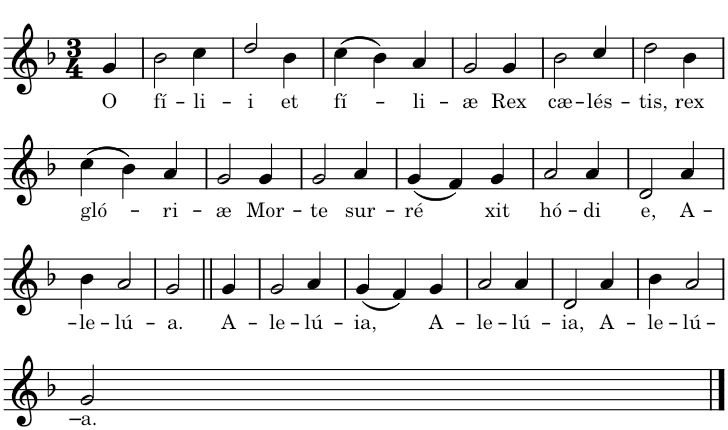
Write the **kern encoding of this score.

**kern	**text
*part1	*part1
*staff1	*staff1
*I"1	*
*clefG2	*
*k[b-]	*
*M3/4	*
=1	=1
!	!LO:LY:b
4g/	O
=2	=2
!	!LO:LY:b
2b-\	fí-
!	!LO:LY:b
4cc\	-li-
=3	=3
!	!LO:LY:b
2dd/	-i
!	!LO:LY:b
4b-\	et
=4	=4
!	!LO:LY:b
(4cc\	fí-
4b-\)	.
!	!LO:LY:b
4a/	-li-
=5	=5
!	!LO:LY:b
2g/	-æ
!	!LO:LY:b
4g/	Rex
=6	=6
!	!LO:LY:b
2b-\	cæ-
!	!LO:LY:b
4cc/	-lés-
=7	=7
!	!LO:LY:b
2dd\	-tis,
!	!LO:LY:b
4b-\	rex
!!LO:LB:g=z
=8	=8
!	!LO:LY:b
(4cc\	gló-
4b-\)	.
!	!LO:LY:b
4a/	-ri-
=9	=9
!	!LO:LY:b
2g/	-æ
!	!LO:LY:b
4g/	Mor-
=10	=10
!	!LO:LY:b
2g/	-te
!	!LO:LY:b
4a/	sur-
=11	=11
!	!LO:LY:b
(4g/	-ré
4f/)	.
!	!LO:LY:b
4g/	xit
=12	=12
!	!LO:LY:b
2a/	hó-
!	!LO:LY:b
4a/	-di
=13	=13
!	!LO:LY:b
2d/	e,
!	!LO:LY:b
4a/	A-
!!LO:LB:g=z
=14	=14
!	!LO:LY:b
4b-\	-le-
!	!LO:LY:b
2a/	-lú-
=15	=15
!	!LO:LY:b
2g/	-a.
!	!LO:LY:b
4g/	A-
=16	=16
!	!LO:LY:b
2g/	-le-
!	!LO:LY:b
4a/	-lú-
=17	=17
!	!LO:LY:b
(4g/	-ia,
4f/)	.
!	!LO:LY:b
4g/	A-
=18	=18
!	!LO:LY:b
2a/	-le-
!	!LO:LY:b
4a/	-lú-
=19	=19
!	!LO:LY:b
2d/	-ia,
!	!LO:LY:b
4a/	A-
=20	=20
!	!LO:LY:b
4b-\	-le-
!	!LO:LY:b
2a/	-lú-
!!LO:LB:g=z
=21	=21
!	!LO:LY:b
2g/	-a.-
==	==
*-	*-
